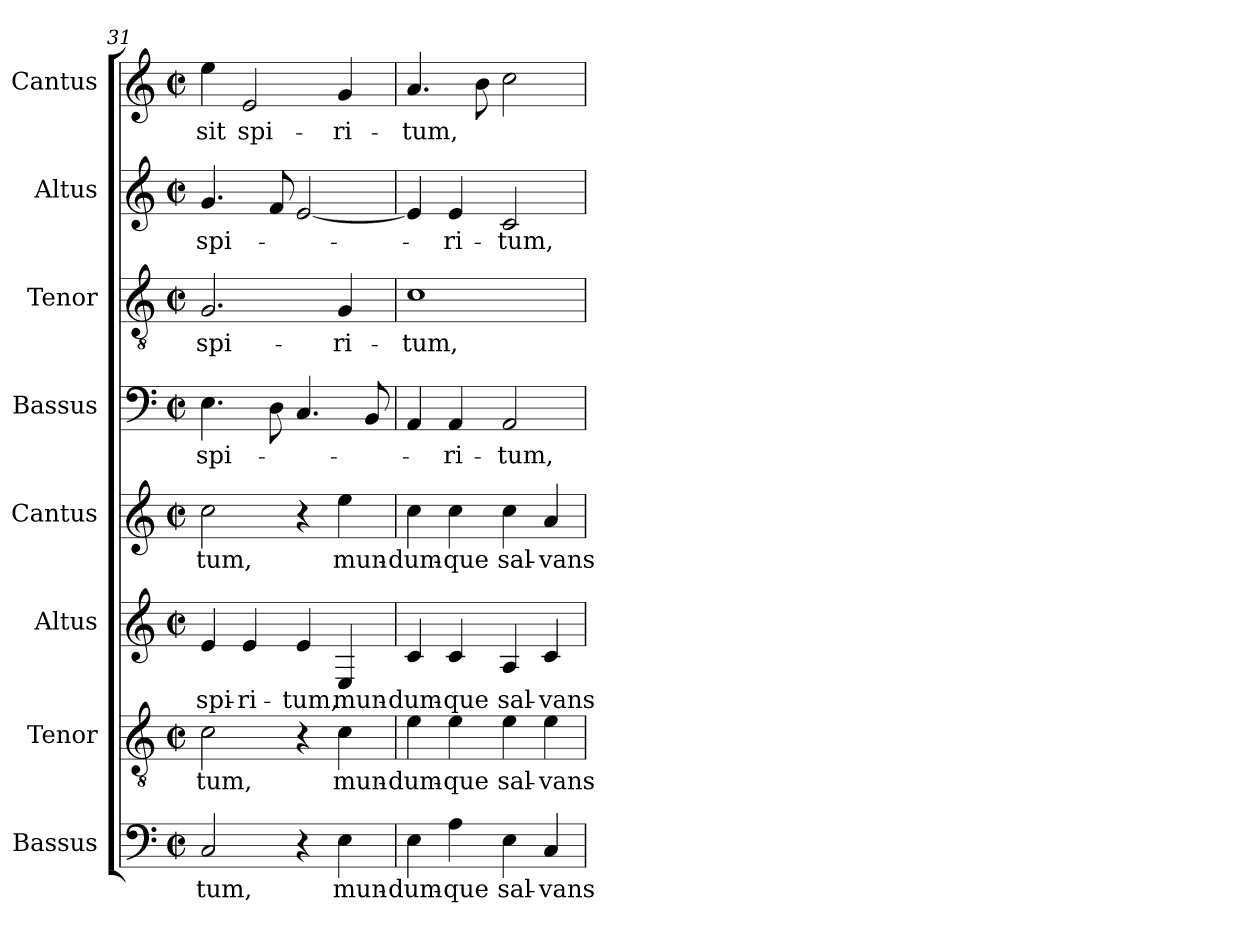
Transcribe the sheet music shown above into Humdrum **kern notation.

**kern	**text	**kern	**text	**kern	**text	**kern	**text	**kern	**text	**kern	**text	**kern	**text	**kern	**text
*part8	*part8	*part7	*part7	*part6	*part6	*part5	*part5	*part4	*part4	*part3	*part3	*part2	*part2	*part1	*part1
*staff8	*staff8	*staff7	*staff7	*staff6	*staff6	*staff5	*staff5	*staff4	*staff4	*staff3	*staff3	*staff2	*staff2	*staff1	*staff1
*I"Bassus	*	*I"Tenor	*	*I"Altus	*	*I"Cantus	*	*I"Bassus	*	*I"Tenor	*	*I"Altus	*	*I"Cantus	*
*I'B.	*	*I'T.	*	*I'A.	*	*I'S.	*	*I'B.	*	*I'T.	*	*I'A.	*	*I'S.	*
!!LO:LB:g=z
*clefF4	*	*clefGv2	*	*clefG2	*	*clefG2	*	*clefF4	*	*clefGv2	*	*clefG2	*	*clefG2	*
*	*	*ITrd7c12	*	*	*	*	*	*	*	*ITrd7c12	*	*	*	*	*
*k[]	*	*k[]	*	*k[]	*	*k[]	*	*k[]	*	*k[]	*	*k[]	*	*k[]	*
*C:	*	*C:	*	*C:	*	*C:	*	*C:	*	*C:	*	*C:	*	*C:	*
*M2/2	*	*M2/2	*	*M2/2	*	*M2/2	*	*M2/2	*	*M2/2	*	*M2/2	*	*M2/2	*
*met(c|)	*	*met(c|)	*	*met(c|)	*	*met(c|)	*	*met(c|)	*	*met(c|)	*	*met(c|)	*	*met(c|)	*
=31	=31	=31	=31	=31	=31	=31	=31	=31	=31	=31	=31	=31	=31	=31	=31
!	!LO:LY:b:color=#000000	!	!	!	!	!	!	!	!	!	!	!	!	!	!
!	!	!	!LO:LY:b:color=#000000	!	!	!	!	!	!	!	!	!	!	!	!
!	!	!	!	!	!LO:LY:b:color=#000000	!	!	!	!	!	!	!	!	!	!
!	!	!	!	!	!	!	!LO:LY:b:color=#000000	!	!	!	!	!	!	!	!
!	!	!	!	!	!	!	!	!	!LO:LY:b:color=#000000	!	!	!	!	!	!
!	!	!	!	!	!	!	!	!	!	!	!LO:LY:b:color=#000000	!	!	!	!
!	!	!	!	!	!	!	!	!	!	!	!	!	!LO:LY:b:color=#000000	!	!
!	!	!	!	!	!	!	!	!	!	!	!	!	!	!	!LO:LY:b:color=#000000
2Ci/	-tum,	2Ci\	-tum,	4ei/	spi-	2cci\	-tum,	4.Ei\	spi-	2.GGi/	spi-	4.gi/	spi-	4eei\	-sit
!	!	!	!	!	!LO:LY:b:color=#000000	!	!	!	!	!	!	!	!	!	!
!	!	!	!	!	!	!	!	!	!	!	!	!	!	!	!LO:LY:b:color=#000000
.	.	.	.	4ei/	-ri-	.	.	.	.	.	.	.	.	2ei/	spi-
.	.	.	.	.	.	.	.	8Di\	.	.	.	8fi/	.	.	.
!	!	!	!	!	!LO:LY:b:color=#000000	!	!	!	!	!	!	!	!	!	!
4r	.	4r	.	4ei/	-tum,	4r	.	4.Ci/	.	.	.	[<2ei/	.	.	.
!	!LO:LY:b:color=#000000	!	!	!	!	!	!	!	!	!	!	!	!	!	!
!	!	!	!LO:LY:b:color=#000000	!	!	!	!	!	!	!	!	!	!	!	!
!	!	!	!	!	!LO:LY:b:color=#000000	!	!	!	!	!	!	!	!	!	!
!	!	!	!	!	!	!	!LO:LY:b:color=#000000	!	!	!	!	!	!	!	!
!	!	!	!	!	!	!	!	!	!	!	!LO:LY:b:color=#000000	!	!	!	!
!	!	!	!	!	!	!	!	!	!	!	!	!	!	!	!LO:LY:b:color=#000000
4Ei\	mun-	4Ci\	mun-	4Ei/	mun-	4eei\	mun-	.	.	4GGi/	-ri-	.	.	4gi/	-ri-
.	.	.	.	.	.	.	.	8BBi/	.	.	.	.	.	.	.
=32	=32	=32	=32	=32	=32	=32	=32	=32	=32	=32	=32	=32	=32	=32	=32
!	!LO:LY:b:color=#000000	!	!	!	!	!	!	!	!	!	!	!	!	!	!
!	!	!	!LO:LY:b:color=#000000	!	!	!	!	!	!	!	!	!	!	!	!
!	!	!	!	!	!LO:LY:b:color=#000000	!	!	!	!	!	!	!	!	!	!
!	!	!	!	!	!	!	!LO:LY:b:color=#000000	!	!	!	!	!	!	!	!
!	!	!	!	!	!	!	!	!	!	!	!LO:LY:b:color=#000000	!	!	!	!
!	!	!	!	!	!	!	!	!	!	!	!	!	!	!	!LO:LY:b:color=#000000
4Ei\	-dum-	4Ei\	-dum-	4ci/	-dum-	4cci\	-dum-	4AAi/	.	1Ci	-tum,	4ei/]	.	4.ai/	-tum,
!	!LO:LY:b:color=#000000	!	!	!	!	!	!	!	!	!	!	!	!	!	!
!	!	!	!LO:LY:b:color=#000000	!	!	!	!	!	!	!	!	!	!	!	!
!	!	!	!	!	!LO:LY:b:color=#000000	!	!	!	!	!	!	!	!	!	!
!	!	!	!	!	!	!	!LO:LY:b:color=#000000	!	!	!	!	!	!	!	!
!	!	!	!	!	!	!	!	!	!LO:LY:b:color=#000000	!	!	!	!	!	!
!	!	!	!	!	!	!	!	!	!	!	!	!	!LO:LY:b:color=#000000	!	!
4Ai\	-que	4Ei\	-que	4ci/	-que	4cci\	-que	4AAi/	-ri-	.	.	4ei/	-ri-	.	.
.	.	.	.	.	.	.	.	.	.	.	.	.	.	8bi\	.
!	!LO:LY:b:color=#000000	!	!	!	!	!	!	!	!	!	!	!	!	!	!
!	!	!	!LO:LY:b:color=#000000	!	!	!	!	!	!	!	!	!	!	!	!
!	!	!	!	!	!LO:LY:b:color=#000000	!	!	!	!	!	!	!	!	!	!
!	!	!	!	!	!	!	!LO:LY:b:color=#000000	!	!	!	!	!	!	!	!
!	!	!	!	!	!	!	!	!	!LO:LY:b:color=#000000	!	!	!	!	!	!
!	!	!	!	!	!	!	!	!	!	!	!	!	!LO:LY:b:color=#000000	!	!
4Ei\	sal-	4Ei\	sal-	4Ai/	sal-	4cci\	sal-	2AAi/	-tum,	.	.	2ci/	-tum,	2cci\	.
!	!LO:LY:b:color=#000000	!	!	!	!	!	!	!	!	!	!	!	!	!	!
!	!	!	!LO:LY:b:color=#000000	!	!	!	!	!	!	!	!	!	!	!	!
!	!	!	!	!	!LO:LY:b:color=#000000	!	!	!	!	!	!	!	!	!	!
!	!	!	!	!	!	!	!LO:LY:b:color=#000000	!	!	!	!	!	!	!	!
4Ci/	-vans	4Ei\	-vans	4ci/	-vans	4ai/	-vans	.	.	.	.	.	.	.	.
=	=	=	=	=	=	=	=	=	=	=	=	=	=	=	=
*-	*-	*-	*-	*-	*-	*-	*-	*-	*-	*-	*-	*-	*-	*-	*-
